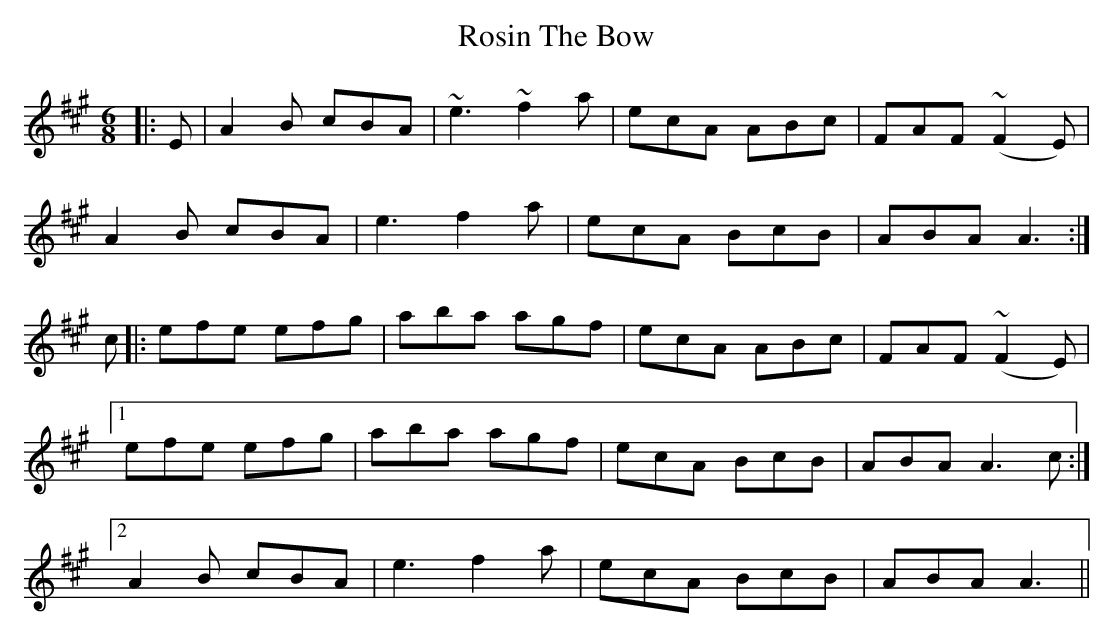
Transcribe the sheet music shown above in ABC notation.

X:1
T: Rosin The Bow
M: 6/8
L: 1/8
K: Amaj
|:E|A2B cBA|~e3~f2a|ecA ABc|FAF (~F2E)|
A2B cBA|e3f2a|ecA BcB|ABA A3:|
c|:efe efg|aba agf|ecA ABc|FAF (~F2E)|
[1 efe efg|aba agf|ecA BcB|ABA A3c:|
[2 A2B cBA|e3f2a|ecA BcB|ABA A3||
